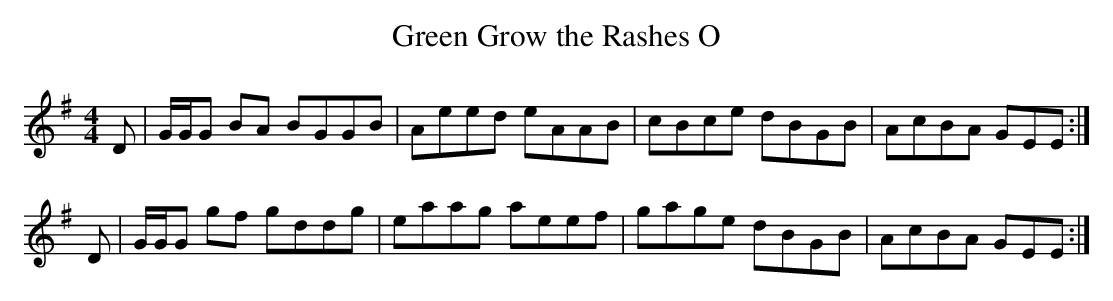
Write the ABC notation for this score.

X:1
T:Green Grow the Rashes O
M:4/4
L:1/8
K:G
D | G/G/G BA BGGB | Aeed eAAB | cBce dBGB | AcBA GEE :|
D | G/G/G gf gddg | eaag aeef | gage dBGB | AcBA GEE :|
